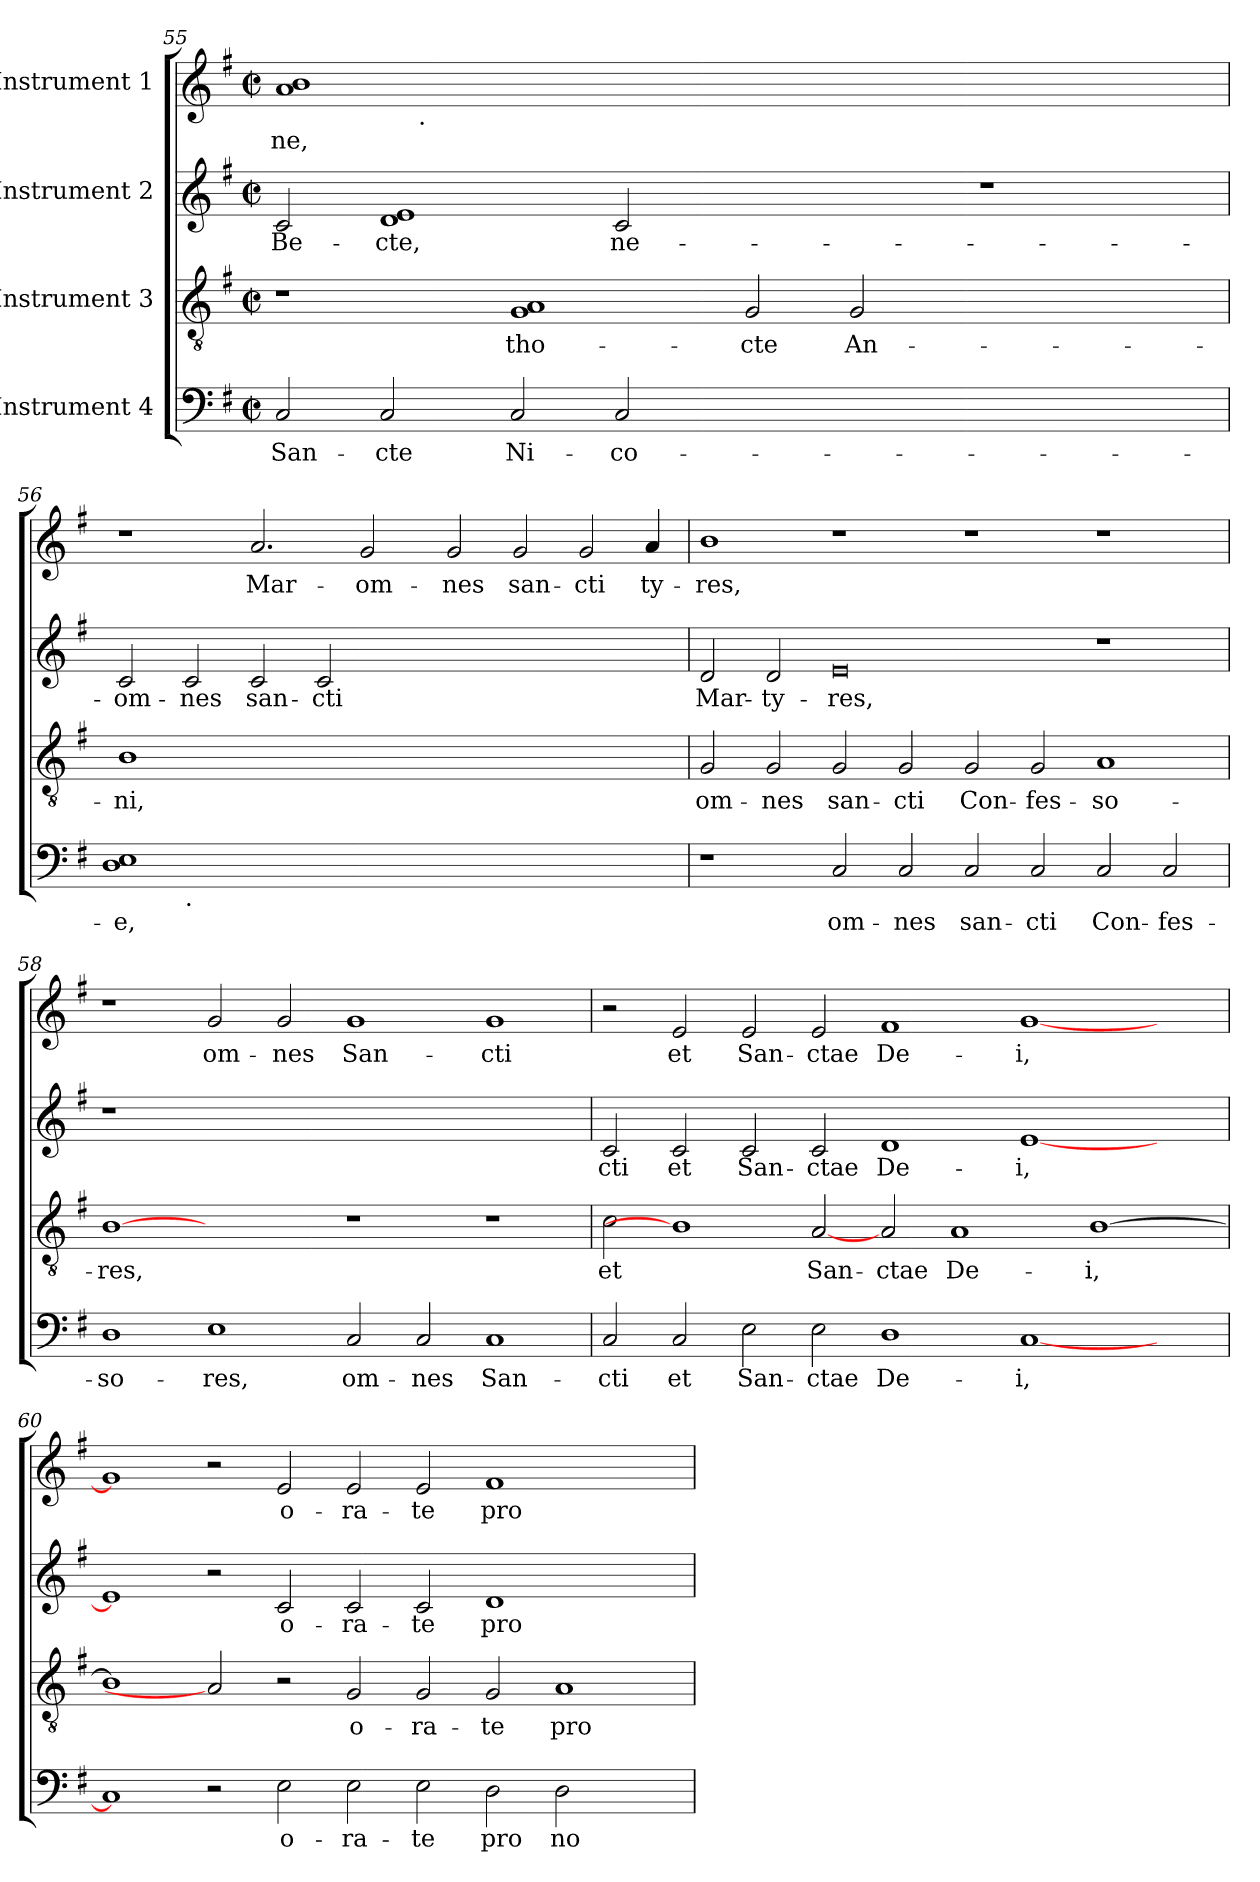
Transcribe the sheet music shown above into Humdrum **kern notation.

**kern	**text	**kern	**text	**kern	**text	**kern	**text
*part4	*part4	*part3	*part3	*part2	*part2	*part1	*part1
*staff4	*staff4	*staff3	*staff3	*staff2	*staff2	*staff1	*staff1
*I"Instrument 4	*	*I"Instrument 3	*	*I"Instrument 2	*	*I"Instrument 1	*
*clefF4	*	*clefGv2	*	*clefG2	*	*clefG2	*
*k[f#]	*	*k[f#]	*	*k[f#]	*	*k[f#]	*
*G:	*	*G:	*	*G:	*	*G:	*
*M2/2	*	*M2/2	*	*M2/2	*	*M2/2	*
*met(c|)	*	*met(c|)	*	*met(c|)	*	*met(c|)	*
=55	=55	=55	=55	=55	=55	=55	=55
!	!LO:LY:b	!	!	!	!LO:LY:b:cj	!	!LO:LY:b:cj
*	*	*	*	*	*	*^	*
2C/	San-	1r	.	2c/	Be-	1a 1b	2ryy	-ne,
!	!LO:LY:b:rj	!	!	!	!LO:LY:b:cj	!	!	!
2C/	-cte	.	.	1d 1e	-cte,	.	16.ryy	.
!	!	!	!	!	!	!	!LO:TX:b:t=.	!
.	.	.	.	.	.	.	1ryy	.
!	!LO:LY:b:cj	!	!LO:LY:b:cj	!	!	!	!	!
2C/	Ni-	1G 1A	-tho-	.	.	0.ryy	.	.
!	!LO:LY:b:cj	!	!	!	!LO:LY:b:cj	!	!	!
2C/	-co-	.	.	2c/	-ne-	.	.	.
.	.	.	.	.	.	.	1ryy	.
!	!	!	!LO:LY:b:cj	!	!	!	!	!
0ryy	.	2G/	-cte	1ryy	.	.	.	.
!	!	!	!LO:LY:b:cj	!	!	!	!	!
.	.	2G/	An-	.	.	.	.	.
.	.	.	.	.	.	.	1ryy	.
.	.	1ryy	.	1r	.	.	.	.
.	.	.	.	.	.	.	4ryy	.
.	.	.	.	.	.	.	8ryy	.
.	.	.	.	.	.	.	32ryy	.
!!LO:LB:g=z
=56	=56	=56	=56	=56	=56	=56	=56	=56
!	!LO:LY:b:cj	!	!LO:LY:b:cj	!	!LO:LY:b	!	!	!
*^	*	*	*	*	*	*v	*v	*
1D 1E	2ryy	-e,	1B	-ni,	2c/	om-	1r	.
!	!LO:TX:b:t=.	!	!	!	!	!	!	!
!	!	!	!	!	!	!LO:LY:b:rj	!	!
.	2%7ryy	.	.	.	2c/	-nes	.	.
!	!	!	!	!	!	!LO:LY:b:cj	!	!LO:LY:b:cj
0.ryy	.	.	0.ryy	.	2c/	san-	2.a/	Mar-
!	!	!	!	!	!	!LO:LY:b:cj	!	!
.	.	.	.	.	2c/	-cti	.	.
!	!	!	!	!	!	!	!	!LO:LY:b
.	.	.	.	.	.	.	2g/	om-
.	.	.	.	.	0ryy	.	.	.
!	!	!	!	!	!	!	!	!LO:LY:b:rj
.	.	.	.	.	.	.	2g/	-nes
!	!	!	!	!	!	!	!	!LO:LY:b:cj
.	.	.	.	.	.	.	2g/	san-
!	!	!	!	!	!	!	!	!LO:LY:b:cj
.	.	.	.	.	.	.	2g/	-cti
!	!	!	!	!	!	!	!	!LO:LY:b:cj
.	.	.	.	.	.	.	4a/	-ty-
=57	=57	=57	=57	=57	=57	=57	=57	=57
!	!	!	!	!LO:LY:b	!	!LO:LY:b:cj	!	!LO:LY:b:cj
*v	*v	*	*	*	*	*	*	*
1r	.	2G/	om-	2d/	Mar-	1b	-res,
!	!	!	!LO:LY:b:rj	!	!LO:LY:b:cj	!	!
.	.	2G/	-nes	2d/	-ty-	.	.
!	!LO:LY:b	!	!LO:LY:b:cj	!	!LO:LY:b:cj	!	!
2C/	om-	2G/	san-	0e	-res,	1r	.
!	!LO:LY:b:rj	!	!LO:LY:b:cj	!	!	!	!
2C/	-nes	2G/	-cti	.	.	.	.
!	!LO:LY:b:cj	!	!LO:LY:b:cj	!	!	!	!
2C/	san-	2G/	Con-	.	.	1r	.
!	!LO:LY:b:cj	!	!LO:LY:b:rj	!	!	!	!
2C/	-cti	2G/	-fes-	.	.	.	.
!	!LO:LY:b:cj	!	!LO:LY:b:cj	!	!	!	!
2C/	Con-	1A	-so-	1r	.	1r	.
!	!LO:LY:b:rj	!	!	!	!	!	!
2C/	-fes-	.	.	.	.	.	.
=58	=58	=58	=58	=58	=58	=58	=58
!	!LO:LY:b:cj	!	!LO:LY:b:cj	!LO:N:vis=1	!	!	!
1D	-so-	[1B	-res,	1r	.	1r	.
!	!LO:LY:b:cj	!	!	!	!	!	!LO:LY:b
1E	-res,	1ryy	.	0.ryy	.	2g/	om-
!	!	!	!	!	!	!	!LO:LY:b:rj
.	.	.	.	.	.	2g/	-nes
!	!LO:LY:b	!	!	!	!	!	!LO:LY:b:cj
2C/	om-	1r	.	.	.	1g	San-
!	!LO:LY:b:rj	!	!	!	!	!	!
2C/	-nes	.	.	.	.	.	.
!	!LO:LY:b:cj	!	!	!	!	!	!LO:LY:b:cj
1C	San-	1r	.	.	.	1g	-cti
!!LO:LB:g=z
=59	=59	=59	=59	=59	=59	=59	=59
!	!LO:LY:b:cj	!	!LO:LY:b:cj	!	!LO:LY:b:cj	!	!
2C/	-cti	2c\	et	2c/	cti	2r	.
!	!LO:LY:b:cj	!	!	!	!LO:LY:b:cj	!	!LO:LY:b:cj
2C/	et	1B]	.	2c/	et	2e/	et
!	!LO:LY:b	!	!	!	!LO:LY:b	!	!LO:LY:b
2E\	San-	.	.	2c/	San-	2e/	San-
!	!LO:LY:b:rj	!	!LO:LY:b:cj	!	!LO:LY:b:rj	!	!LO:LY:b:rj
2E\	-ctae	[2A	San-	2c/	-ctae	2e/	-ctae
!	!LO:LY:b:cj	!	!LO:LY:b:cj	!	!LO:LY:b:cj	!	!LO:LY:b:cj
1D	De-	2A/	-ctae	1d	De-	1f#	De-
!	!	!	!LO:LY:b:cj	!	!	!	!
.	.	1A	De-	.	.	.	.
!	!LO:LY:b:rj	!	!	!	!LO:LY:b:rj	!	!LO:LY:b:rj
[<1C	-i,	.	.	[<1e	-i,	[<1g	-i,
!	!	!	!LO:LY:b:rj	!	!	!	!
.	.	[>1B	-i,	.	.	.	.
2ryy	.	.	.	2ryy	.	2ryy	.
=60	=60	=60	=60	=60	=60	=60	=60
1C]	.	1B]	.	1e]	.	1g]	.
2r	.	2A]	.	2r	.	2r	.
!	!LO:LY:b:cj	!	!	!	!LO:LY:b:cj	!	!LO:LY:b:cj
2E\	o-	2r	.	2c/	o-	2e/	o-
!	!LO:LY:b:cj	!	!LO:LY:b:cj	!	!LO:LY:b:cj	!	!LO:LY:b:cj
2E\	-ra-	2G/	o-	2c/	-ra-	2e/	-ra-
!	!LO:LY:b:cj	!	!LO:LY:b:cj	!	!LO:LY:b:cj	!	!LO:LY:b:cj
2E\	-te	2G/	-ra-	2c/	-te	2e/	-te
!	!LO:LY:b:cj	!	!LO:LY:b:cj	!	!LO:LY:b:cj	!	!LO:LY:b:cj
2D\	pro	2G/	-te	1d	pro	1f#	pro
!	!LO:LY:b:cj	!	!LO:LY:b:cj	!	!	!	!
2D\	no-	1A	pro	.	.	.	.
2ryy	.	.	.	2ryy	.	2ryy	.
=	=	=	=	=	=	=	=
*-	*-	*-	*-	*-	*-	*-	*-
